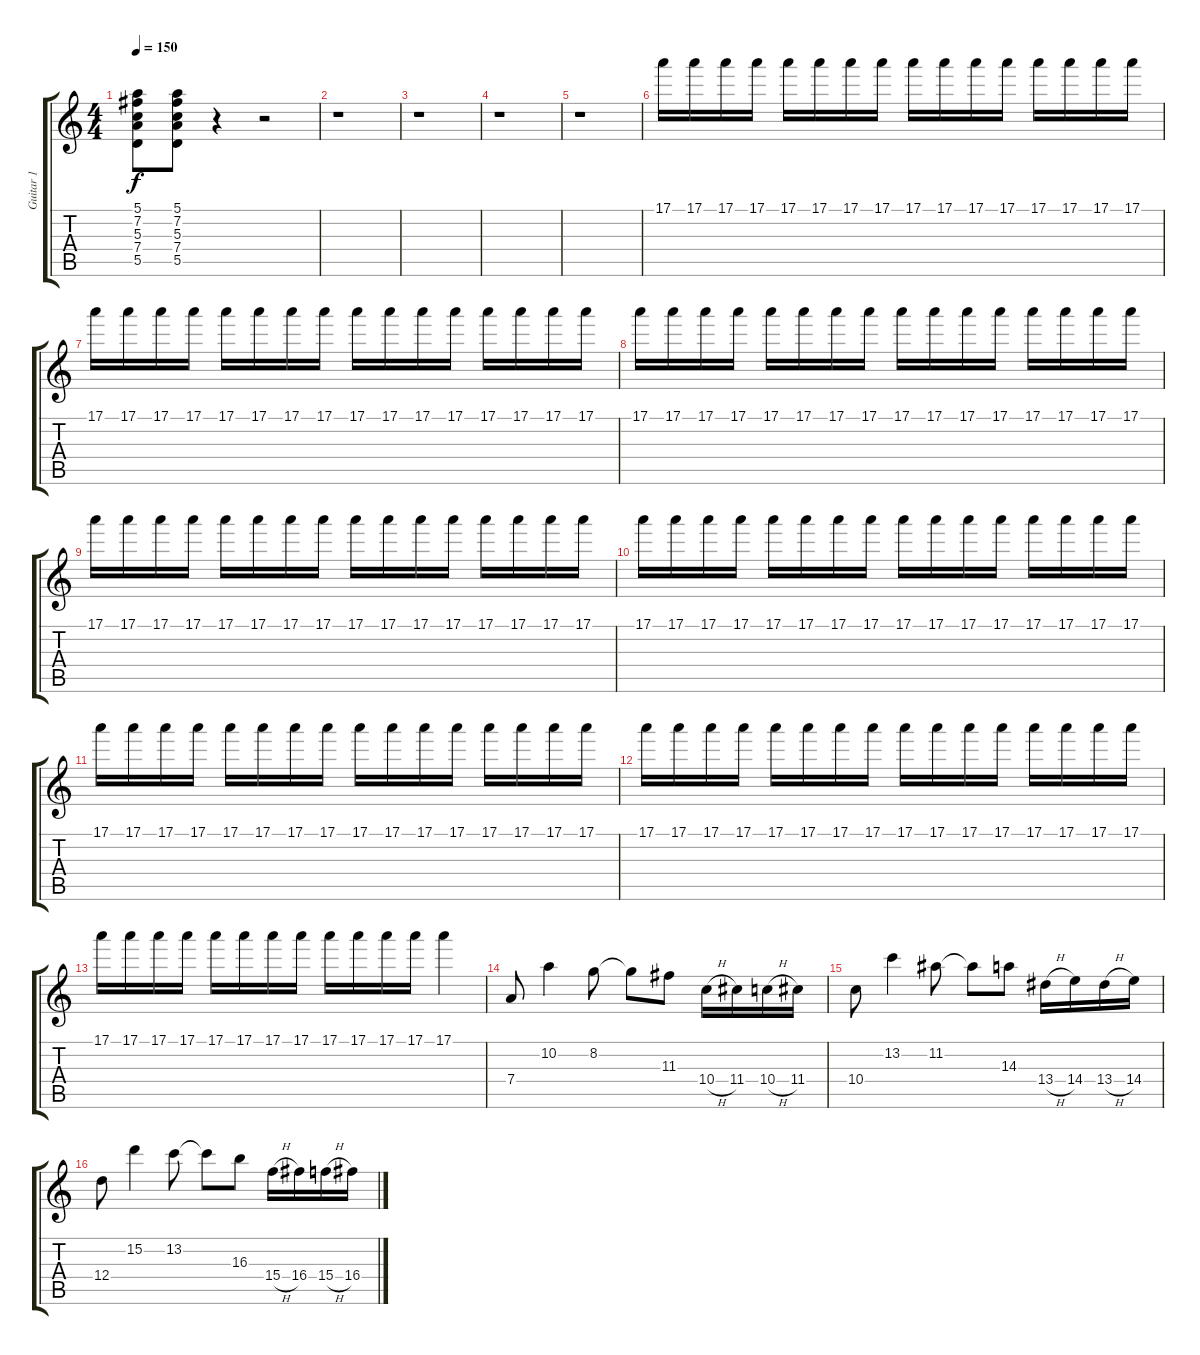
\track ("Guitar 1" "Guitar 1") {instrument overdrivenguitar}
\staff {score tabs}
\tuning (E4 B3 G3 D3 A2 E2) {hide}
\ts (4 4)
\tempo 150
\clef g2
\ks c
(5.1 7.2 5.3 7.4 5.5).8{dy f} (5.1 7.2 5.3 7.4 5.5).8 r.4 r.2 |
r.1 |
r.1 |
r.1 |
r.1 |
17.1.16 17.1.16 17.1.16 17.1.16 17.1.16 17.1.16 17.1.16 17.1.16 17.1.16 17.1.16 17.1.16 17.1.16 17.1.16 17.1.16 17.1.16 17.1.16 |
17.1.16 17.1.16 17.1.16 17.1.16 17.1.16 17.1.16 17.1.16 17.1.16 17.1.16 17.1.16 17.1.16 17.1.16 17.1.16 17.1.16 17.1.16 17.1.16 |
17.1.16 17.1.16 17.1.16 17.1.16 17.1.16 17.1.16 17.1.16 17.1.16 17.1.16 17.1.16 17.1.16 17.1.16 17.1.16 17.1.16 17.1.16 17.1.16 |
17.1.16 17.1.16 17.1.16 17.1.16 17.1.16 17.1.16 17.1.16 17.1.16 17.1.16 17.1.16 17.1.16 17.1.16 17.1.16 17.1.16 17.1.16 17.1.16 |
17.1.16 17.1.16 17.1.16 17.1.16 17.1.16 17.1.16 17.1.16 17.1.16 17.1.16 17.1.16 17.1.16 17.1.16 17.1.16 17.1.16 17.1.16 17.1.16 |
17.1.16 17.1.16 17.1.16 17.1.16 17.1.16 17.1.16 17.1.16 17.1.16 17.1.16 17.1.16 17.1.16 17.1.16 17.1.16 17.1.16 17.1.16 17.1.16 |
17.1.16 17.1.16 17.1.16 17.1.16 17.1.16 17.1.16 17.1.16 17.1.16 17.1.16 17.1.16 17.1.16 17.1.16 17.1.16 17.1.16 17.1.16 17.1.16 |
17.1.16 17.1.16 17.1.16 17.1.16 17.1.16 17.1.16 17.1.16 17.1.16 17.1.16 17.1.16 17.1.16 17.1.16 17.1.4 |
7.4.8 10.2.4 8.2.8 8.2{t}.8 11.3.8 10.4{h}.16 11.4.16 10.4{h}.16 11.4.16 |
10.4.8 13.2.4 11.2.8 11.2{t}.8 14.3.8 13.4{h}.16 14.4.16 13.4{h}.16 14.4.16 |
12.4.8 15.2.4 13.2.8 13.2{t}.8 16.3.8 15.4{h}.16 16.4.16 15.4{h}.16 16.4.16
